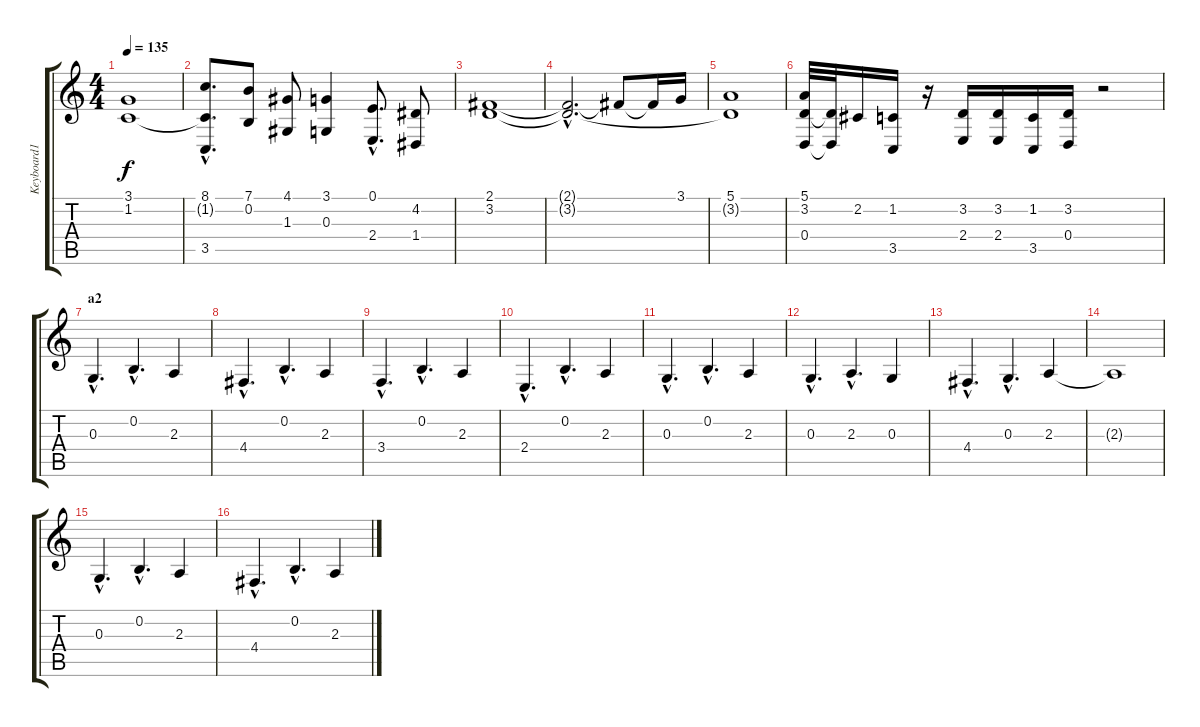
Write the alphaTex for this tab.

\track ("Keyboard1" "Keyboard1") {instrument brightacousticpiano}
\staff {score tabs}
\tuning (E4 B3 G3 D3 A2 E2) {hide}
\ts (4 4)
\tempo 135
\clef g2
\ks c
(3.1 1.2{t}).1{dy f} |
(8.1{hac} 1.2{hac t} 3.5{hac}).8{d} (7.1 0.2).8 (4.1 1.3).8 (3.1 0.3).4 (0.1{hac} 2.4{hac}).8{d} (4.2 1.4).8 |
(2.1 3.2).1 |
(2.1{hac t} 3.2{hac t}).2{d} 2.1{t}.8 2.1{t}.16 3.1.16 |
(5.1 3.2{t}).1 |
(5.1 3.2 0.4).32 (3.2{t} 0.4{t}).32 2.2.16 (1.2 3.5).16 r.16 (3.2 2.4).16 (3.2 2.4).16 (1.2 3.5).16 (3.2 0.4).16 r.2 |
\section ("" "a2")
0.3{hac}.4{d} 0.2{hac}.4{d} 2.3.4 |
4.4{hac}.4{d} 0.2{hac}.4{d} 2.3.4 |
3.4{hac}.4{d} 0.2{hac}.4{d} 2.3.4 |
2.4{hac}.4{d} 0.2{hac}.4{d} 2.3.4 |
0.3{hac}.4{d} 0.2{hac}.4{d} 2.3.4 |
0.3{hac}.4{d} 2.3{hac}.4{d} 0.3.4 |
4.4{hac}.4{d} 0.3{hac}.4{d} 2.3.4 |
2.3{t}.1 |
0.3{hac}.4{d} 0.2{hac}.4{d} 2.3.4 |
4.4{hac}.4{d} 0.2{hac}.4{d} 2.3.4
